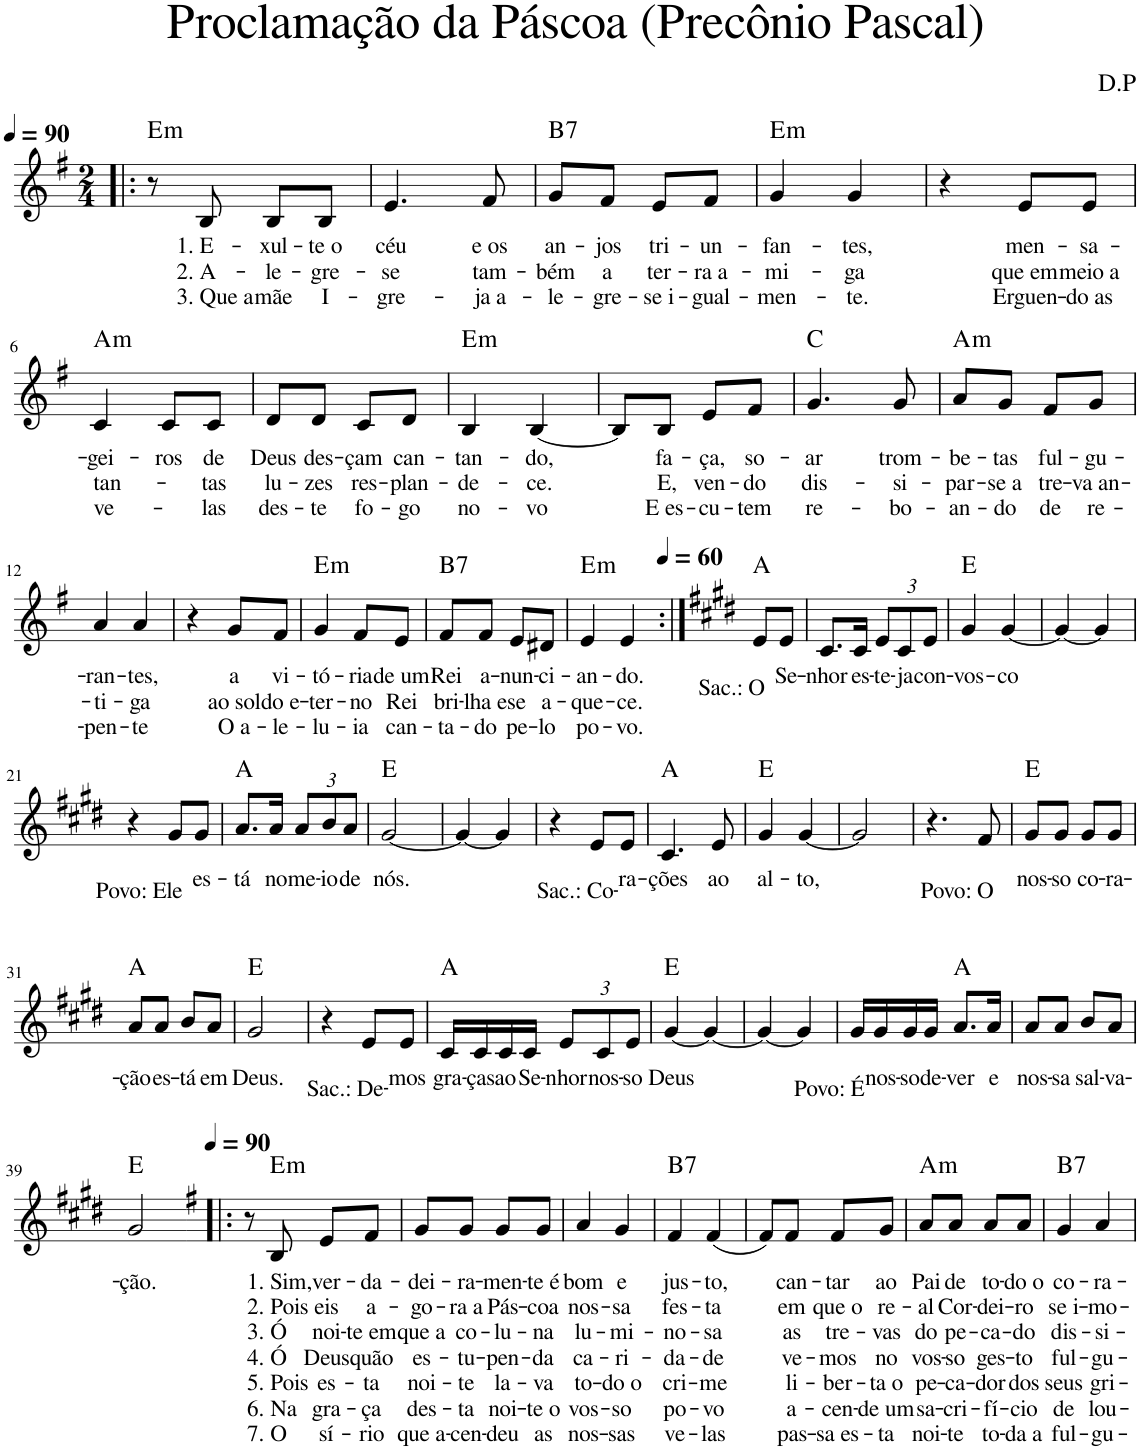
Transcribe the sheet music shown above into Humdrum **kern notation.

**kern	**text	**text	**text	**text	**text	**text	**text	**harte
*part1	*part1	*part1	*part1	*part1	*part1	*part1	*part1	*part1
*staff1	*staff1	*staff1	*staff1	*staff1	*staff1	*staff1	*staff1	*
*I"Voz	*	*	*	*	*	*	*	*
*I'Vo.	*	*	*	*	*	*	*	*
*clefG2	*	*	*	*	*	*	*	*
*k[f#]	*	*	*	*	*	*	*	*
*M2/4	*	*	*	*	*	*	*	*
*MM90	*	*	*	*	*	*	*	*
=1!|:	=1!|:	=1!|:	=1!|:	=1!|:	=1!|:	=1!|:	=1!|:	=1!|:
!	!	!	!	!	!	!	!	!LO:H:kt=m
8r	.	.	.	.	.	.	.	E:min
!	!LO:LY:b	!LO:LY:b	!LO:LY:b	!	!	!	!	!
8B/	1. E-	2. A-	3. Que a	.	.	.	.	.
!	!LO:LY:b	!LO:LY:b	!LO:LY:b	!	!	!	!	!
8B/L	-xul-	-le-	mãe	.	.	.	.	.
!	!LO:LY:b	!LO:LY:b	!LO:LY:b	!	!	!	!	!
8B/J	-te o	-gre-	I-	.	.	.	.	.
=2	=2	=2	=2	=2	=2	=2	=2	=2
!	!LO:LY:b	!LO:LY:b	!LO:LY:b	!	!	!	!	!
4.e/	céu	-se	-gre-	.	.	.	.	.
!	!LO:LY:b	!LO:LY:b	!LO:LY:b	!	!	!	!	!
8f#/	e os	tam-	-ja a-	.	.	.	.	.
=3	=3	=3	=3	=3	=3	=3	=3	=3
!	!LO:LY:b	!LO:LY:b	!LO:LY:b	!	!	!	!	!LO:H:kt=7
8g/L	an-	-bém	-le-	.	.	.	.	B:7
!	!LO:LY:b	!LO:LY:b	!LO:LY:b	!	!	!	!	!
8f#/J	-jos	a	-gre-	.	.	.	.	.
!	!LO:LY:b	!LO:LY:b	!LO:LY:b	!	!	!	!	!
8e/L	tri-	ter-	-se i-	.	.	.	.	.
!	!LO:LY:b	!LO:LY:b	!LO:LY:b	!	!	!	!	!
8f#/J	-un-	-ra a-	-gual-	.	.	.	.	.
=4	=4	=4	=4	=4	=4	=4	=4	=4
!	!LO:LY:b	!LO:LY:b	!LO:LY:b	!	!	!	!	!LO:H:kt=m
4g/	-fan-	-mi-	-men-	.	.	.	.	E:min
!	!LO:LY:b	!LO:LY:b	!LO:LY:b	!	!	!	!	!
4g/	-tes,	-ga	-te.	.	.	.	.	.
=5	=5	=5	=5	=5	=5	=5	=5	=5
4r	.	.	.	.	.	.	.	.
!	!LO:LY:b	!LO:LY:b	!LO:LY:b	!	!	!	!	!
8e/L	men-	que em	Erguen-	.	.	.	.	.
!	!LO:LY:b	!LO:LY:b	!LO:LY:b	!	!	!	!	!
8e/J	-sa-	meio a	-do as	.	.	.	.	.
!!LO:LB:g=z
=6	=6	=6	=6	=6	=6	=6	=6	=6
!	!LO:LY:b	!LO:LY:b	!LO:LY:b	!	!	!	!	!LO:H:kt=m
4c/	-gei-	tan-	ve-	.	.	.	.	A:min
!	!LO:LY:b	!	!	!	!	!	!	!
8c/L	-ros	.	.	.	.	.	.	.
!	!LO:LY:b	!LO:LY:b	!LO:LY:b	!	!	!	!	!
8c/J	de	-tas	-las	.	.	.	.	.
=7	=7	=7	=7	=7	=7	=7	=7	=7
!	!LO:LY:b	!LO:LY:b	!LO:LY:b	!	!	!	!	!
8d/L	Deus	lu-	des-	.	.	.	.	.
!	!LO:LY:b	!LO:LY:b	!LO:LY:b	!	!	!	!	!
8d/J	des-	-zes	-te	.	.	.	.	.
!	!LO:LY:b	!LO:LY:b	!LO:LY:b	!	!	!	!	!
8c/L	-çam	res-	fo-	.	.	.	.	.
!	!LO:LY:b	!LO:LY:b	!LO:LY:b	!	!	!	!	!
8d/J	can-	-plan-	-go	.	.	.	.	.
=8	=8	=8	=8	=8	=8	=8	=8	=8
!	!LO:LY:b	!LO:LY:b	!LO:LY:b	!	!	!	!	!LO:H:kt=m
4B/	-tan-	-de-	no-	.	.	.	.	E:min
!	!LO:LY:b	!LO:LY:b	!LO:LY:b	!	!	!	!	!
[4B/	-do,	-ce.	-vo	.	.	.	.	.
=9	=9	=9	=9	=9	=9	=9	=9	=9
8B/L]	.	.	.	.	.	.	.	.
!	!LO:LY:b	!LO:LY:b	!LO:LY:b	!	!	!	!	!
8B/J	fa-	E,	E es-	.	.	.	.	.
!	!LO:LY:b	!LO:LY:b	!LO:LY:b	!	!	!	!	!
8e/L	-ça,	ven-	-cu-	.	.	.	.	.
!	!LO:LY:b	!LO:LY:b	!LO:LY:b	!	!	!	!	!
8f#/J	so-	-do	-tem	.	.	.	.	.
=10	=10	=10	=10	=10	=10	=10	=10	=10
!	!LO:LY:b	!LO:LY:b	!LO:LY:b	!	!	!	!	!
4.g/	-ar	dis-	re-	.	.	.	.	C:maj
!	!LO:LY:b	!LO:LY:b	!LO:LY:b	!	!	!	!	!
8g/	trom-	-si-	-bo-	.	.	.	.	.
=11	=11	=11	=11	=11	=11	=11	=11	=11
!	!LO:LY:b	!LO:LY:b	!LO:LY:b	!	!	!	!	!LO:H:kt=m
8a/L	-be-	-par-	-an-	.	.	.	.	A:min
!	!LO:LY:b	!LO:LY:b	!LO:LY:b	!	!	!	!	!
8g/J	-tas	-se a	-do	.	.	.	.	.
!	!LO:LY:b	!LO:LY:b	!LO:LY:b	!	!	!	!	!
8f#/L	ful-	tre-	de	.	.	.	.	.
!	!LO:LY:b	!LO:LY:b	!LO:LY:b	!	!	!	!	!
8g/J	-gu-	-va an-	re-	.	.	.	.	.
!!LO:LB:g=z
=12	=12	=12	=12	=12	=12	=12	=12	=12
!	!LO:LY:b	!LO:LY:b	!LO:LY:b	!	!	!	!	!
4a/	-ran-	-ti-	-pen-	.	.	.	.	.
!	!LO:LY:b	!LO:LY:b	!LO:LY:b	!	!	!	!	!
4a/	-tes,	-ga	-te	.	.	.	.	.
=13	=13	=13	=13	=13	=13	=13	=13	=13
4r	.	.	.	.	.	.	.	.
!	!LO:LY:b	!LO:LY:b	!LO:LY:b	!	!	!	!	!
8g/L	a	ao sol	O a-	.	.	.	.	.
!	!LO:LY:b	!LO:LY:b	!LO:LY:b	!	!	!	!	!
8f#/J	vi-	do e-	-le-	.	.	.	.	.
=14	=14	=14	=14	=14	=14	=14	=14	=14
!	!LO:LY:b	!LO:LY:b	!LO:LY:b	!	!	!	!	!LO:H:kt=m
4g/	-tó-	-ter-	-lu-	.	.	.	.	E:min
!	!LO:LY:b	!LO:LY:b	!LO:LY:b	!	!	!	!	!
8f#/L	-ria	-no	-ia	.	.	.	.	.
!	!LO:LY:b	!LO:LY:b	!LO:LY:b	!	!	!	!	!
8e/J	de um	Rei	can-	.	.	.	.	.
=15	=15	=15	=15	=15	=15	=15	=15	=15
!	!LO:LY:b	!LO:LY:b	!LO:LY:b	!	!	!	!	!LO:H:kt=7
8f#/L	Rei	bri-	-ta-	.	.	.	.	B:7
!	!LO:LY:b	!LO:LY:b	!LO:LY:b	!	!	!	!	!
8f#/J	a-	-lha e	-do	.	.	.	.	.
!	!LO:LY:b	!LO:LY:b	!LO:LY:b	!	!	!	!	!
8e/L	-nun-	se	pe-	.	.	.	.	.
!	!LO:LY:b	!LO:LY:b	!LO:LY:b	!	!	!	!	!
8d#X/J	-ci-	a-	-lo	.	.	.	.	.
=16	=16	=16	=16	=16	=16	=16	=16	=16
!	!LO:LY:b	!LO:LY:b	!LO:LY:b	!	!	!	!	!LO:H:kt=m
4e/	-an-	-que-	po-	.	.	.	.	E:min
!	!LO:LY:b	!LO:LY:b	!LO:LY:b	!	!	!	!	!
4e/	-do.	-ce.	-vo.	.	.	.	.	.
=17:|!	=17:|!	=17:|!	=17:|!	=17:|!	=17:|!	=17:|!	=17:|!	=17:|!
*k[f#c#g#d#]	*	*	*	*	*	*	*	*
*MM60	*	*	*	*	*	*	*	*
!	!LO:LY:b	!	!	!	!	!	!	!
8e/L	Sac.: O	.	.	.	.	.	.	A:maj
!	!LO:LY:b	!	!	!	!	!	!	!
8e/J	Se-	.	.	.	.	.	.	.
=18	=18	=18	=18	=18	=18	=18	=18	=18
!	!LO:LY:b	!	!	!	!	!	!	!
8.c#/L	-nhor	.	.	.	.	.	.	.
!	!LO:LY:b	!	!	!	!	!	!	!
16c#/Jk	es-	.	.	.	.	.	.	.
*Xbrackettup	*	*	*	*	*	*	*	*
!	!LO:LY:b	!	!	!	!	!	!	!
12e/L	-te-	.	.	.	.	.	.	.
!	!LO:LY:b	!	!	!	!	!	!	!
12c#/	-ja	.	.	.	.	.	.	.
!	!LO:LY:b	!	!	!	!	!	!	!
12e/J	con-	.	.	.	.	.	.	.
=19	=19	=19	=19	=19	=19	=19	=19	=19
!	!LO:LY:b	!	!	!	!	!	!	!
4g#/	-vos-	.	.	.	.	.	.	E:maj
!	!LO:LY:b	!	!	!	!	!	!	!
[4g#/	-co	.	.	.	.	.	.	.
=20	=20	=20	=20	=20	=20	=20	=20	=20
4g#/_	.	.	.	.	.	.	.	.
4g#/]	.	.	.	.	.	.	.	.
!!LO:LB:g=z
=21	=21	=21	=21	=21	=21	=21	=21	=21
4r	.	.	.	.	.	.	.	.
!	!LO:LY:b	!	!	!	!	!	!	!
8g#/L	Povo: Ele	.	.	.	.	.	.	.
!	!LO:LY:b	!	!	!	!	!	!	!
8g#/J	es-	.	.	.	.	.	.	.
=22	=22	=22	=22	=22	=22	=22	=22	=22
!	!LO:LY:b	!	!	!	!	!	!	!
8.a/L	-tá	.	.	.	.	.	.	A:maj
!	!LO:LY:b	!	!	!	!	!	!	!
16a/Jk	no	.	.	.	.	.	.	.
!	!LO:LY:b	!	!	!	!	!	!	!
12a/L	me-	.	.	.	.	.	.	.
!	!LO:LY:b	!	!	!	!	!	!	!
12b/	-io	.	.	.	.	.	.	.
!	!LO:LY:b	!	!	!	!	!	!	!
12a/J	de	.	.	.	.	.	.	.
=23	=23	=23	=23	=23	=23	=23	=23	=23
!	!LO:LY:b	!	!	!	!	!	!	!
[2g#/	nós.	.	.	.	.	.	.	E:maj
=24	=24	=24	=24	=24	=24	=24	=24	=24
4g#/_	.	.	.	.	.	.	.	.
4g#/]	.	.	.	.	.	.	.	.
=25	=25	=25	=25	=25	=25	=25	=25	=25
4r	.	.	.	.	.	.	.	.
!	!LO:LY:b	!	!	!	!	!	!	!
8e/L	Sac.: Co-	.	.	.	.	.	.	.
!	!LO:LY:b	!	!	!	!	!	!	!
8e/J	-ra-	.	.	.	.	.	.	.
=26	=26	=26	=26	=26	=26	=26	=26	=26
!	!LO:LY:b	!	!	!	!	!	!	!
4.c#/	-ções	.	.	.	.	.	.	A:maj
!	!LO:LY:b	!	!	!	!	!	!	!
8e/	ao	.	.	.	.	.	.	.
=27	=27	=27	=27	=27	=27	=27	=27	=27
!	!LO:LY:b	!	!	!	!	!	!	!
4g#/	al-	.	.	.	.	.	.	E:maj
!	!LO:LY:b	!	!	!	!	!	!	!
[4g#/	-to,	.	.	.	.	.	.	.
=28	=28	=28	=28	=28	=28	=28	=28	=28
2g#/]	.	.	.	.	.	.	.	.
=29	=29	=29	=29	=29	=29	=29	=29	=29
4.r	.	.	.	.	.	.	.	.
!	!LO:LY:b	!	!	!	!	!	!	!
8f#/	Povo: O	.	.	.	.	.	.	.
=30	=30	=30	=30	=30	=30	=30	=30	=30
!	!LO:LY:b	!	!	!	!	!	!	!
8g#/L	nos-	.	.	.	.	.	.	E:maj
!	!LO:LY:b	!	!	!	!	!	!	!
8g#/J	-so	.	.	.	.	.	.	.
!	!LO:LY:b	!	!	!	!	!	!	!
8g#/L	co-	.	.	.	.	.	.	.
!	!LO:LY:b	!	!	!	!	!	!	!
8g#/J	-ra-	.	.	.	.	.	.	.
!!LO:LB:g=z
=31	=31	=31	=31	=31	=31	=31	=31	=31
!	!LO:LY:b	!	!	!	!	!	!	!
8a/L	-ção	.	.	.	.	.	.	A:maj
!	!LO:LY:b	!	!	!	!	!	!	!
8a/J	es-	.	.	.	.	.	.	.
!	!LO:LY:b	!	!	!	!	!	!	!
8b/L	-tá	.	.	.	.	.	.	.
!	!LO:LY:b	!	!	!	!	!	!	!
8a/J	em	.	.	.	.	.	.	.
=32	=32	=32	=32	=32	=32	=32	=32	=32
!	!LO:LY:b	!	!	!	!	!	!	!
2g#/	Deus.	.	.	.	.	.	.	E:maj
=33	=33	=33	=33	=33	=33	=33	=33	=33
4r	.	.	.	.	.	.	.	.
!	!LO:LY:b	!	!	!	!	!	!	!
8e/L	Sac.: De-	.	.	.	.	.	.	.
!	!LO:LY:b	!	!	!	!	!	!	!
8e/J	-mos	.	.	.	.	.	.	.
=34	=34	=34	=34	=34	=34	=34	=34	=34
!	!LO:LY:b	!	!	!	!	!	!	!
16c#/LL	gra-	.	.	.	.	.	.	A:maj
!	!LO:LY:b	!	!	!	!	!	!	!
16c#/	-ças	.	.	.	.	.	.	.
!	!LO:LY:b	!	!	!	!	!	!	!
16c#/	ao	.	.	.	.	.	.	.
!	!LO:LY:b	!	!	!	!	!	!	!
16c#/JJ	Se-	.	.	.	.	.	.	.
!	!LO:LY:b	!	!	!	!	!	!	!
12e/L	-nhor	.	.	.	.	.	.	.
!	!LO:LY:b	!	!	!	!	!	!	!
12c#/	nos-	.	.	.	.	.	.	.
!	!LO:LY:b	!	!	!	!	!	!	!
12e/J	-so	.	.	.	.	.	.	.
=35	=35	=35	=35	=35	=35	=35	=35	=35
!	!LO:LY:b	!	!	!	!	!	!	!
[4g#/	Deus	.	.	.	.	.	.	E:maj
4g#/_	.	.	.	.	.	.	.	.
=36	=36	=36	=36	=36	=36	=36	=36	=36
4g#/_	.	.	.	.	.	.	.	.
4g#/]	.	.	.	.	.	.	.	.
=37	=37	=37	=37	=37	=37	=37	=37	=37
!	!LO:LY:b	!	!	!	!	!	!	!
16g#/LL	Povo: É	.	.	.	.	.	.	.
!	!LO:LY:b	!	!	!	!	!	!	!
16g#/	nos-	.	.	.	.	.	.	.
!	!LO:LY:b	!	!	!	!	!	!	!
16g#/	-so	.	.	.	.	.	.	.
!	!LO:LY:b	!	!	!	!	!	!	!
16g#/JJ	de-	.	.	.	.	.	.	.
!	!LO:LY:b	!	!	!	!	!	!	!
8.a/L	-ver	.	.	.	.	.	.	A:maj
!	!LO:LY:b	!	!	!	!	!	!	!
16a/Jk	e	.	.	.	.	.	.	.
=38	=38	=38	=38	=38	=38	=38	=38	=38
!	!LO:LY:b	!	!	!	!	!	!	!
8a/L	nos-	.	.	.	.	.	.	.
!	!LO:LY:b	!	!	!	!	!	!	!
8a/J	-sa	.	.	.	.	.	.	.
!	!LO:LY:b	!	!	!	!	!	!	!
8b/L	sal-	.	.	.	.	.	.	.
!	!LO:LY:b	!	!	!	!	!	!	!
8a/J	-va-	.	.	.	.	.	.	.
!!LO:LB:g=z
=39	=39	=39	=39	=39	=39	=39	=39	=39
!	!LO:LY:b	!	!	!	!	!	!	!
2g#/	-ção.	.	.	.	.	.	.	E:maj
=40!|:	=40!|:	=40!|:	=40!|:	=40!|:	=40!|:	=40!|:	=40!|:	=40!|:
*k[f#]	*	*	*	*	*	*	*	*
*MM90	*	*	*	*	*	*	*	*
8r	.	.	.	.	.	.	.	.
!	!LO:LY:b	!LO:LY:b	!LO:LY:b	!LO:LY:b	!LO:LY:b	!LO:LY:b	!LO:LY:b	!LO:H:kt=m
8B/	1. Sim,	2. Pois	3. Ó	4. Ó	5. Pois	6. Na	7. O	E:min
!	!LO:LY:b	!LO:LY:b	!LO:LY:b	!LO:LY:b	!LO:LY:b	!LO:LY:b	!LO:LY:b	!
8e/L	ver-	eis	noi-	Deus	es-	gra-	sí-	.
!	!LO:LY:b	!LO:LY:b	!LO:LY:b	!LO:LY:b	!LO:LY:b	!LO:LY:b	!LO:LY:b	!
8f#/J	-da-	a-	-te em	quão	-ta	-ça	-rio	.
=41	=41	=41	=41	=41	=41	=41	=41	=41
!	!LO:LY:b	!LO:LY:b	!LO:LY:b	!LO:LY:b	!LO:LY:b	!LO:LY:b	!LO:LY:b	!
8g/L	-dei-	-go-	que a	es-	noi-	des-	que a-	.
!	!LO:LY:b	!LO:LY:b	!LO:LY:b	!LO:LY:b	!LO:LY:b	!LO:LY:b	!LO:LY:b	!
8g/J	-ra-	-ra a	co-	-tu-	-te	-ta	-cen-	.
!	!LO:LY:b	!LO:LY:b	!LO:LY:b	!LO:LY:b	!LO:LY:b	!LO:LY:b	!LO:LY:b	!
8g/L	-men-	Pás-	-lu-	-pen-	la-	noi-	-deu	.
!	!LO:LY:b	!LO:LY:b	!LO:LY:b	!LO:LY:b	!LO:LY:b	!LO:LY:b	!LO:LY:b	!
8g/J	-te é	-coa	-na	-da	-va	-te o	as	.
=42	=42	=42	=42	=42	=42	=42	=42	=42
!	!LO:LY:b	!LO:LY:b	!LO:LY:b	!LO:LY:b	!LO:LY:b	!LO:LY:b	!LO:LY:b	!
4a/	bom	nos-	lu-	ca-	to-	vos-	nos-	.
!	!LO:LY:b	!LO:LY:b	!LO:LY:b	!LO:LY:b	!LO:LY:b	!LO:LY:b	!LO:LY:b	!
4g/	e	-sa	-mi-	-ri-	-do o	-so	-sas	.
=43	=43	=43	=43	=43	=43	=43	=43	=43
!	!LO:LY:b	!LO:LY:b	!LO:LY:b	!LO:LY:b	!LO:LY:b	!LO:LY:b	!LO:LY:b	!LO:H:kt=7
4f#/	jus-	fes-	-no-	-da-	cri-	po-	ve-	B:7
!	!LO:LY:b	!LO:LY:b	!LO:LY:b	!LO:LY:b	!LO:LY:b	!LO:LY:b	!LO:LY:b	!
(4f#/	-to,	-ta	-sa	-de	-me	-vo	-las	.
=44	=44	=44	=44	=44	=44	=44	=44	=44
8f#/L)	.	.	.	.	.	.	.	.
!	!LO:LY:b	!LO:LY:b	!LO:LY:b	!LO:LY:b	!LO:LY:b	!LO:LY:b	!LO:LY:b	!
8f#/J	can-	em	as	ve-	li-	a-	pas-	.
!	!LO:LY:b	!LO:LY:b	!LO:LY:b	!LO:LY:b	!LO:LY:b	!LO:LY:b	!LO:LY:b	!
8f#/L	-tar	que o	tre-	-mos	-ber-	-cen-	-sa es-	.
!	!LO:LY:b	!LO:LY:b	!LO:LY:b	!LO:LY:b	!LO:LY:b	!LO:LY:b	!LO:LY:b	!
8g/J	ao	re-	-vas	no	-ta o	-de um	-ta	.
=45	=45	=45	=45	=45	=45	=45	=45	=45
!	!LO:LY:b	!LO:LY:b	!LO:LY:b	!LO:LY:b	!LO:LY:b	!LO:LY:b	!LO:LY:b	!LO:H:kt=m
8a/L	Pai	-al	do	vos-	pe-	sa-	noi-	A:min
!	!LO:LY:b	!LO:LY:b	!LO:LY:b	!LO:LY:b	!LO:LY:b	!LO:LY:b	!LO:LY:b	!
8a/J	de	Cor-	pe-	-so	-ca-	-cri-	-te	.
!	!LO:LY:b	!LO:LY:b	!LO:LY:b	!LO:LY:b	!LO:LY:b	!LO:LY:b	!LO:LY:b	!
8a/L	to-	-dei-	-ca-	ges-	-dor	-fí-	to-	.
!	!LO:LY:b	!LO:LY:b	!LO:LY:b	!LO:LY:b	!LO:LY:b	!LO:LY:b	!LO:LY:b	!
8a/J	-do o	-ro	-do	-to	dos	-cio	-da a	.
=46	=46	=46	=46	=46	=46	=46	=46	=46
!	!LO:LY:b	!LO:LY:b	!LO:LY:b	!LO:LY:b	!LO:LY:b	!LO:LY:b	!LO:LY:b	!LO:H:kt=7
4g/	co-	se i-	dis-	ful-	seus	de	ful-	B:7
!	!LO:LY:b	!LO:LY:b	!LO:LY:b	!LO:LY:b	!LO:LY:b	!LO:LY:b	!LO:LY:b	!
4a/	-ra-	-mo-	-si-	-gu-	gri-	lou-	-gu-	.
=	=	=	=	=	=	=	=	=
*-	*-	*-	*-	*-	*-	*-	*-	*-
